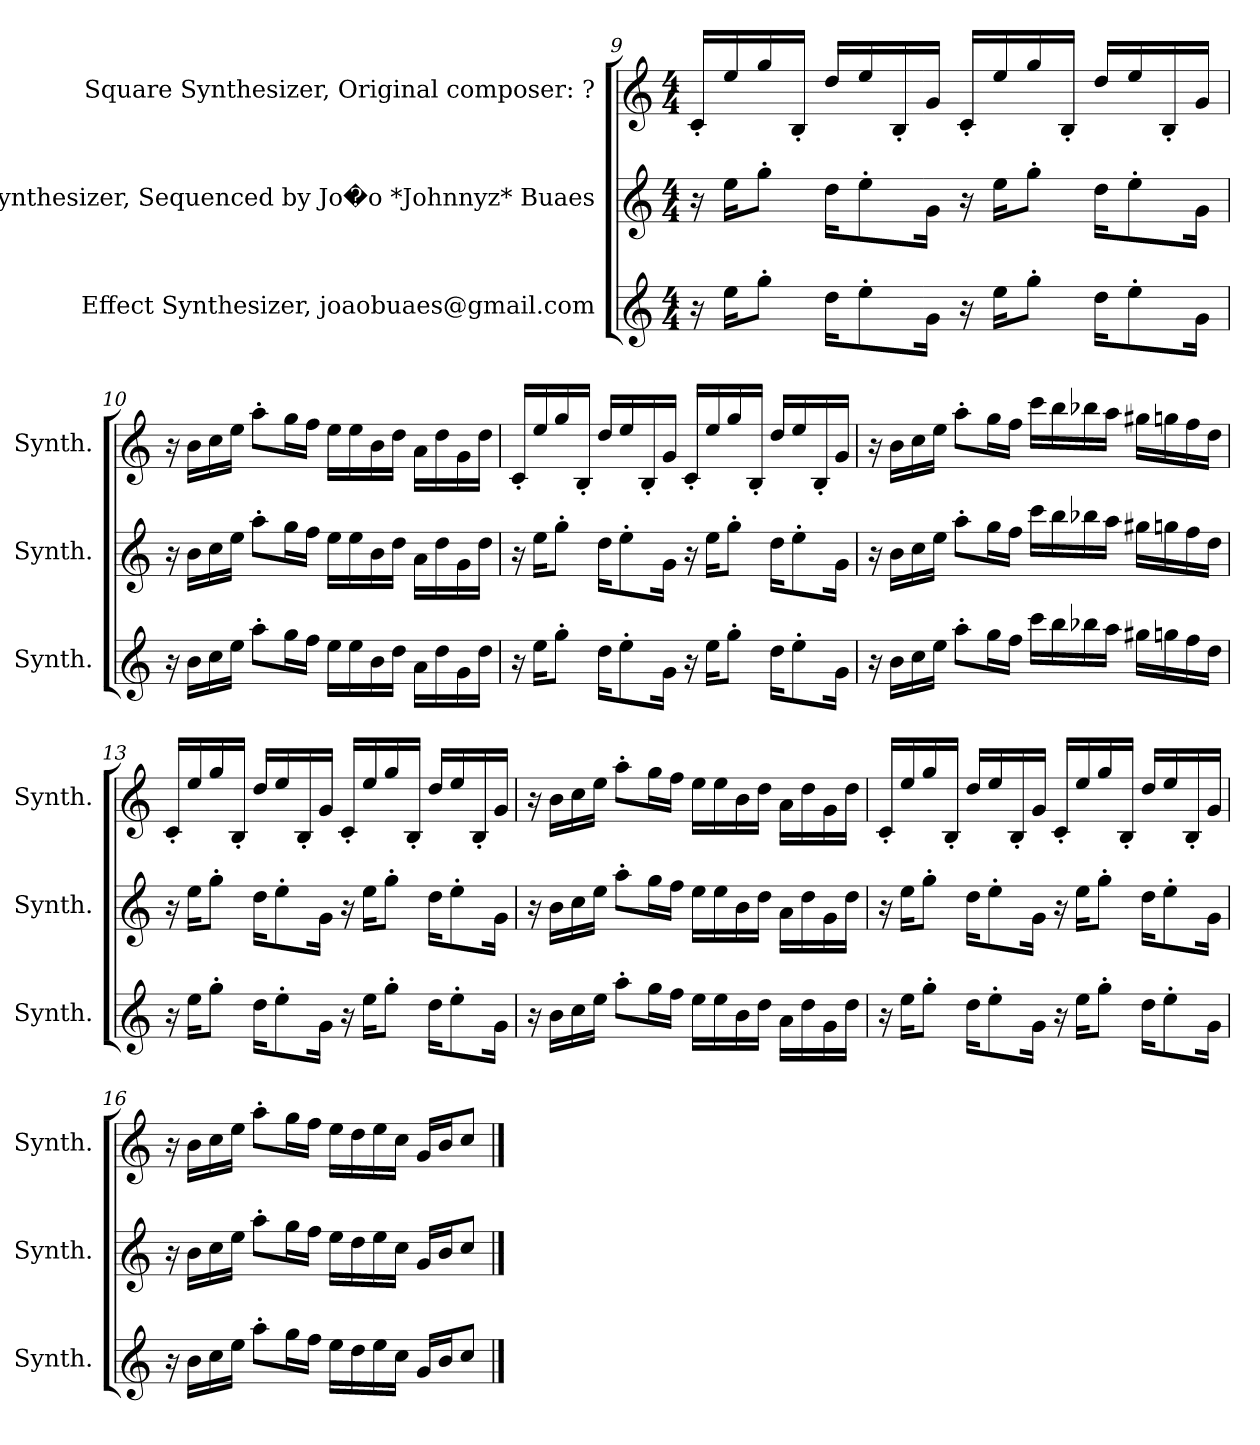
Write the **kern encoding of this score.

**kern	**kern	**kern
*part3	*part2	*part1
*staff3	*staff2	*staff1
*I"Effect Synthesizer, joaobuaes@gmail.com	*I"Square Synthesizer, Sequenced by Jo�o *Johnnyz* Buaes	*I"Square Synthesizer, Original composer: ?
*I'Synth.	*I'Synth.	*I'Synth.
!!LO:PB:g=z
*clefG2	*clefG2	*clefG2
*k[]	*k[]	*k[]
*M4/4	*M4/4	*M4/4
=9	=9	=9
16r	16r	16c'/LL
16ee\KL	16ee\KL	16ee/
8gg'\J	8gg'\J	16gg/
.	.	16B'/JJ
16dd\KL	16dd\KL	16dd/LL
8ee'\	8ee'\	16ee/
.	.	16B'/
16g\Jk	16g\Jk	16g/JJ
16r	16r	16c'/LL
16ee\KL	16ee\KL	16ee/
8gg'\J	8gg'\J	16gg/
.	.	16B'/JJ
16dd\KL	16dd\KL	16dd/LL
8ee'\	8ee'\	16ee/
.	.	16B'/
16g\Jk	16g\Jk	16g/JJ
=10	=10	=10
16r	16r	16r
16b\LL	16b\LL	16b\LL
16cc\	16cc\	16cc\
16ee\JJ	16ee\JJ	16ee\JJ
8aa'\L	8aa'\L	8aa'\L
16gg\L	16gg\L	16gg\L
16ff\JJ	16ff\JJ	16ff\JJ
16ee\LL	16ee\LL	16ee\LL
16ee\	16ee\	16ee\
16b\	16b\	16b\
16dd\JJ	16dd\JJ	16dd\JJ
16a\LL	16a\LL	16a\LL
16dd\	16dd\	16dd\
16g\	16g\	16g\
16dd\JJ	16dd\JJ	16dd\JJ
!!LO:LB:g=z
=11	=11	=11
16r	16r	16c'/LL
16ee\KL	16ee\KL	16ee/
8gg'\J	8gg'\J	16gg/
.	.	16B'/JJ
16dd\KL	16dd\KL	16dd/LL
8ee'\	8ee'\	16ee/
.	.	16B'/
16g\Jk	16g\Jk	16g/JJ
16r	16r	16c'/LL
16ee\KL	16ee\KL	16ee/
8gg'\J	8gg'\J	16gg/
.	.	16B'/JJ
16dd\KL	16dd\KL	16dd/LL
8ee'\	8ee'\	16ee/
.	.	16B'/
16g\Jk	16g\Jk	16g/JJ
=12	=12	=12
16r	16r	16r
16b\LL	16b\LL	16b\LL
16cc\	16cc\	16cc\
16ee\JJ	16ee\JJ	16ee\JJ
8aa'\L	8aa'\L	8aa'\L
16gg\L	16gg\L	16gg\L
16ff\JJ	16ff\JJ	16ff\JJ
16ccc\LL	16ccc\LL	16ccc\LL
16bb\	16bb\	16bb\
16bb-X\	16bb-X\	16bb-X\
16aa\JJ	16aa\JJ	16aa\JJ
16gg#X\LL	16gg#X\LL	16gg#X\LL
16ggn\	16ggn\	16ggn\
16ff\	16ff\	16ff\
16dd\JJ	16dd\JJ	16dd\JJ
!!LO:LB:g=z
=13	=13	=13
16r	16r	16c'/LL
16ee\KL	16ee\KL	16ee/
8gg'\J	8gg'\J	16gg/
.	.	16B'/JJ
16dd\KL	16dd\KL	16dd/LL
8ee'\	8ee'\	16ee/
.	.	16B'/
16g\Jk	16g\Jk	16g/JJ
16r	16r	16c'/LL
16ee\KL	16ee\KL	16ee/
8gg'\J	8gg'\J	16gg/
.	.	16B'/JJ
16dd\KL	16dd\KL	16dd/LL
8ee'\	8ee'\	16ee/
.	.	16B'/
16g\Jk	16g\Jk	16g/JJ
=14	=14	=14
16r	16r	16r
16b\LL	16b\LL	16b\LL
16cc\	16cc\	16cc\
16ee\JJ	16ee\JJ	16ee\JJ
8aa'\L	8aa'\L	8aa'\L
16gg\L	16gg\L	16gg\L
16ff\JJ	16ff\JJ	16ff\JJ
16ee\LL	16ee\LL	16ee\LL
16ee\	16ee\	16ee\
16b\	16b\	16b\
16dd\JJ	16dd\JJ	16dd\JJ
16a\LL	16a\LL	16a\LL
16dd\	16dd\	16dd\
16g\	16g\	16g\
16dd\JJ	16dd\JJ	16dd\JJ
!!LO:LB:g=z
=15	=15	=15
16r	16r	16c'/LL
16ee\KL	16ee\KL	16ee/
8gg'\J	8gg'\J	16gg/
.	.	16B'/JJ
16dd\KL	16dd\KL	16dd/LL
8ee'\	8ee'\	16ee/
.	.	16B'/
16g\Jk	16g\Jk	16g/JJ
16r	16r	16c'/LL
16ee\KL	16ee\KL	16ee/
8gg'\J	8gg'\J	16gg/
.	.	16B'/JJ
16dd\KL	16dd\KL	16dd/LL
8ee'\	8ee'\	16ee/
.	.	16B'/
16g\Jk	16g\Jk	16g/JJ
=16	=16	=16
16r	16r	16r
16b\LL	16b\LL	16b\LL
16cc\	16cc\	16cc\
16ee\JJ	16ee\JJ	16ee\JJ
8aa'\L	8aa'\L	8aa'\L
16gg\L	16gg\L	16gg\L
16ff\JJ	16ff\JJ	16ff\JJ
16ee\LL	16ee\LL	16ee\LL
16dd\	16dd\	16dd\
16ee\	16ee\	16ee\
16cc\JJ	16cc\JJ	16cc\JJ
16g/LL	16g/LL	16g/LL
16b/J	16b/J	16b/J
8cc/J	8cc/J	8cc/J
==	==	==
*-	*-	*-
